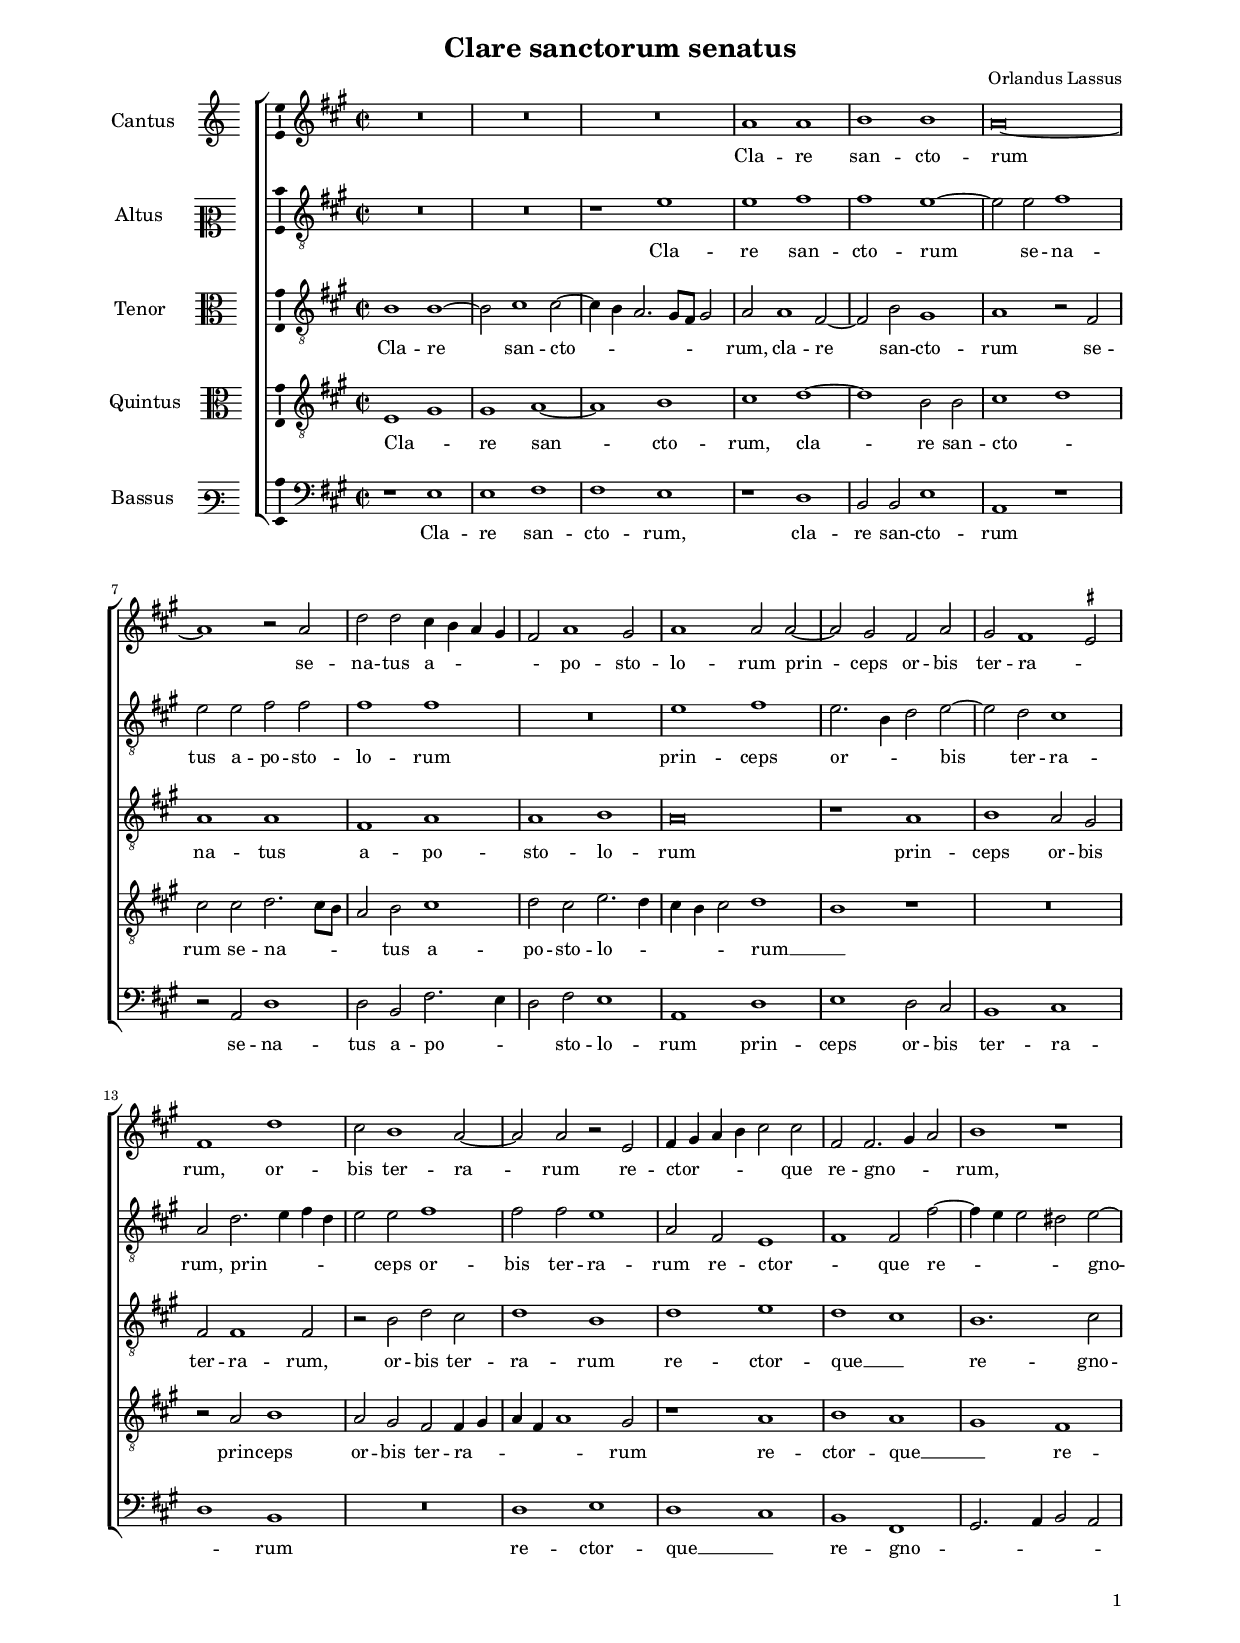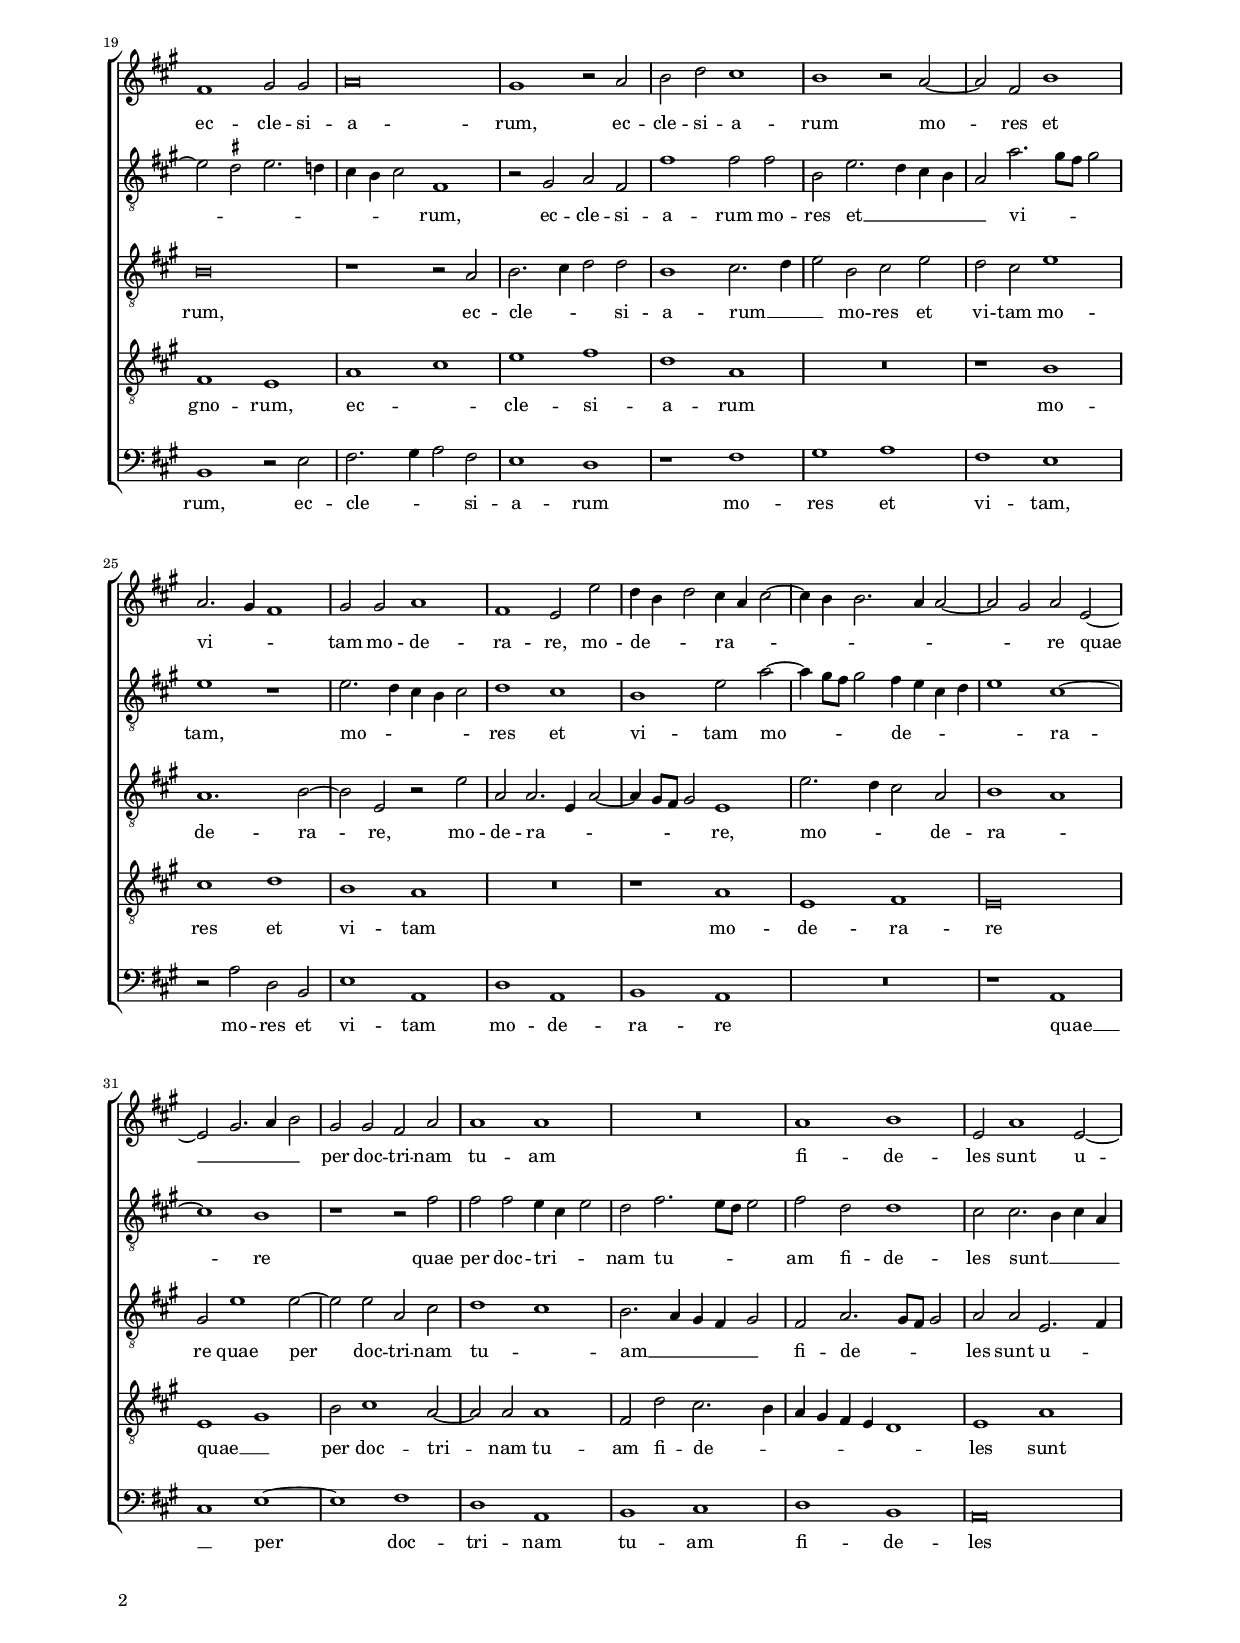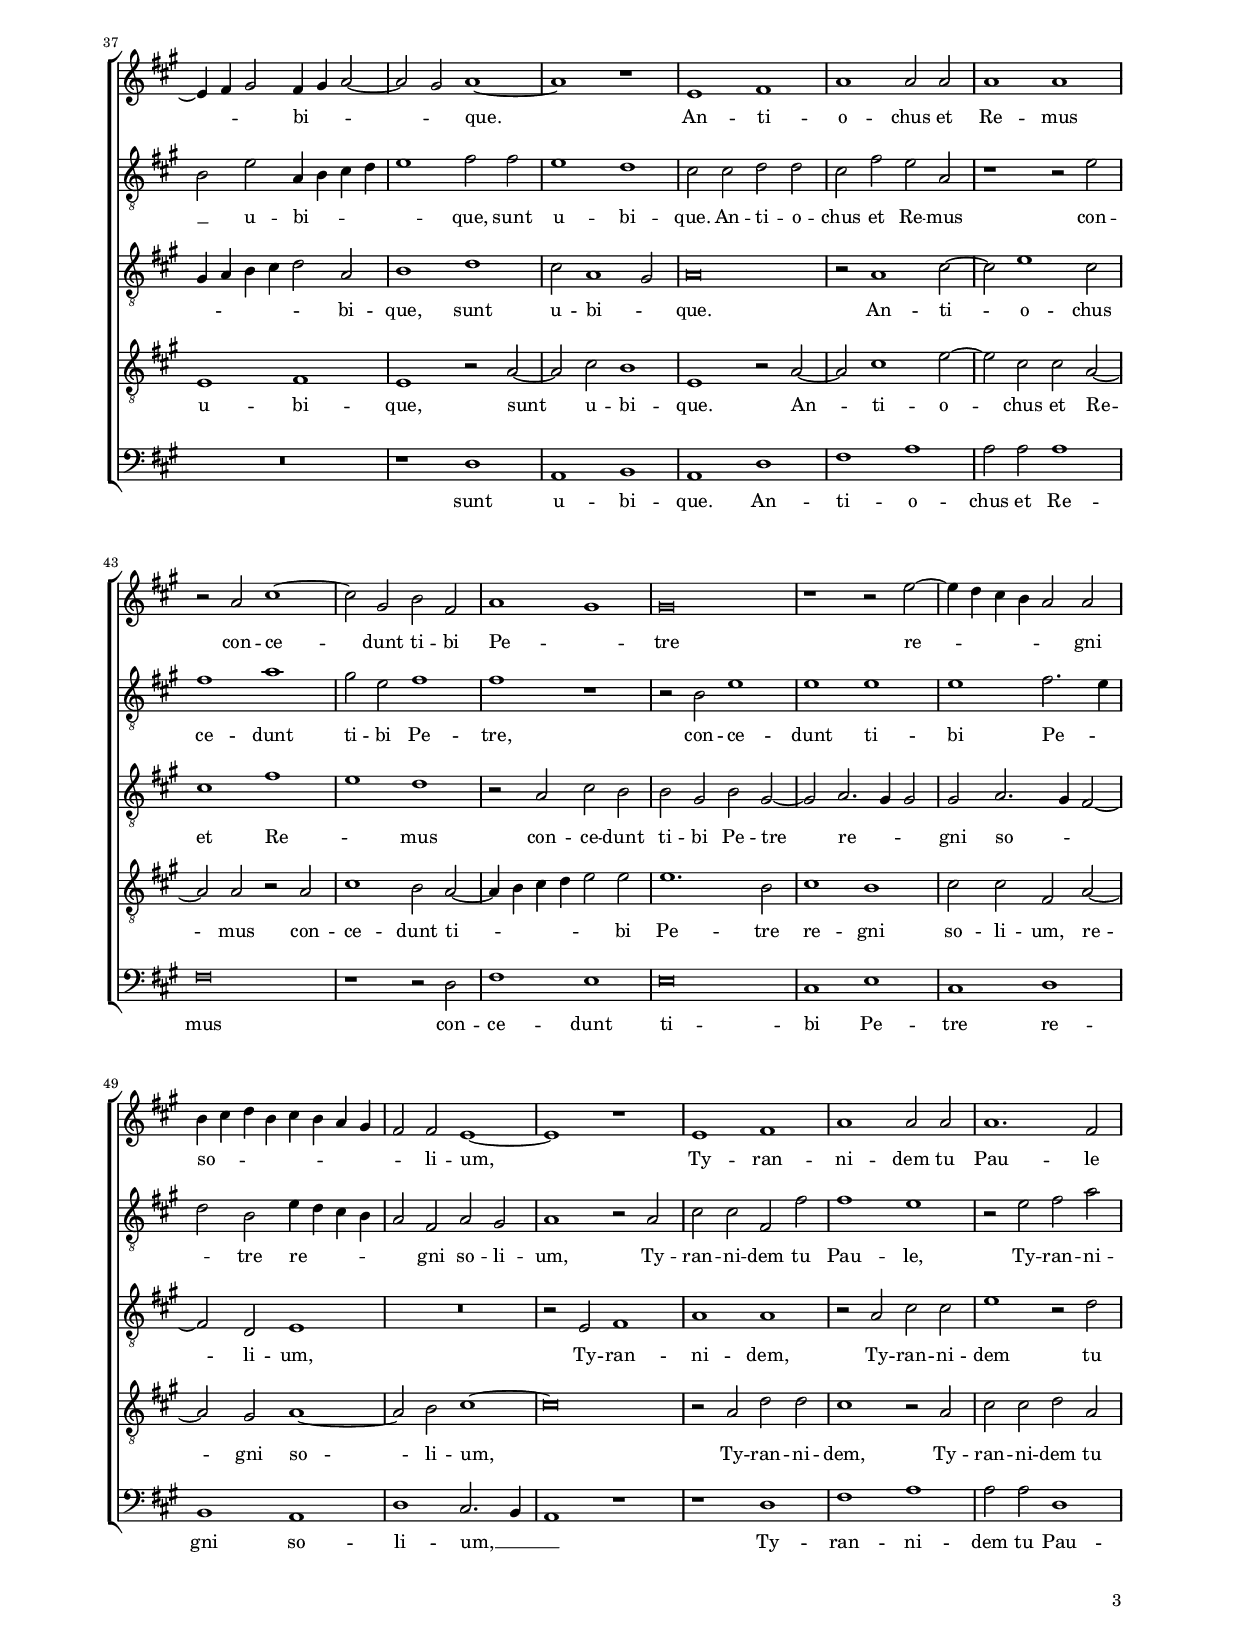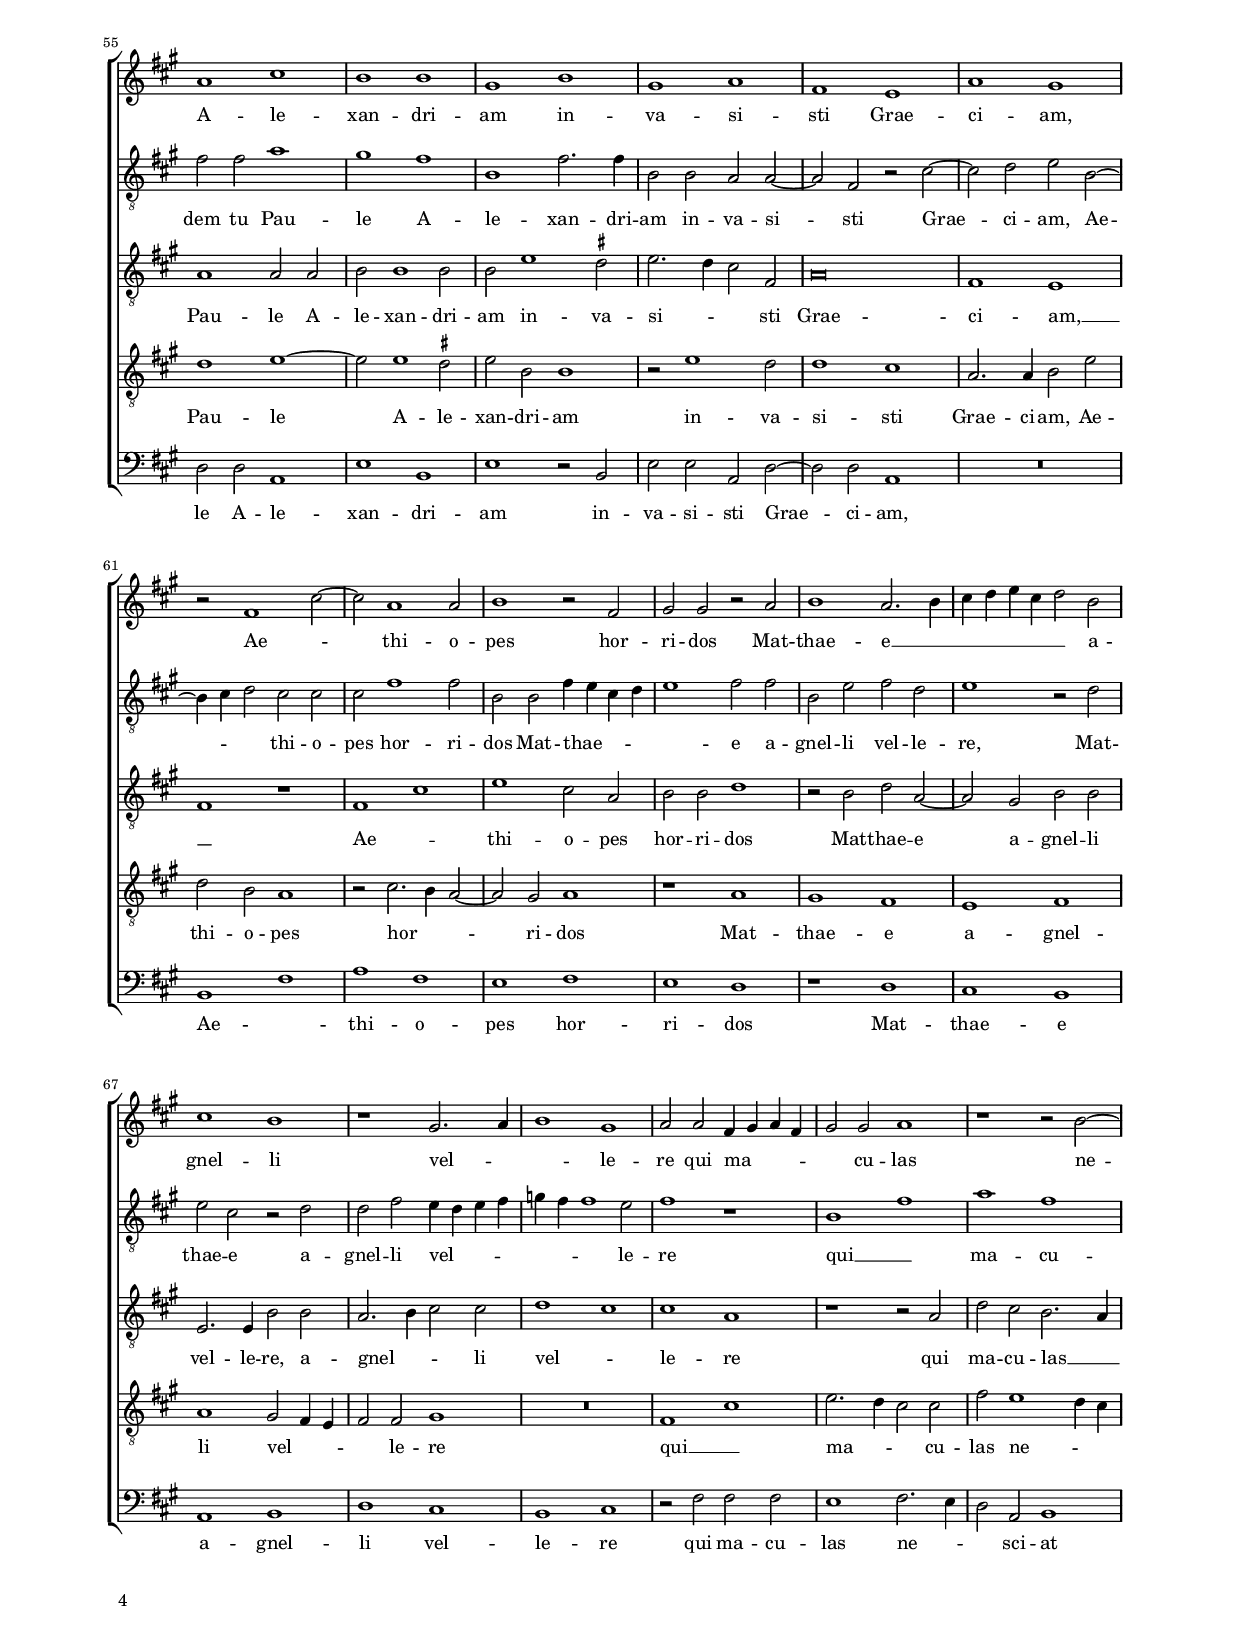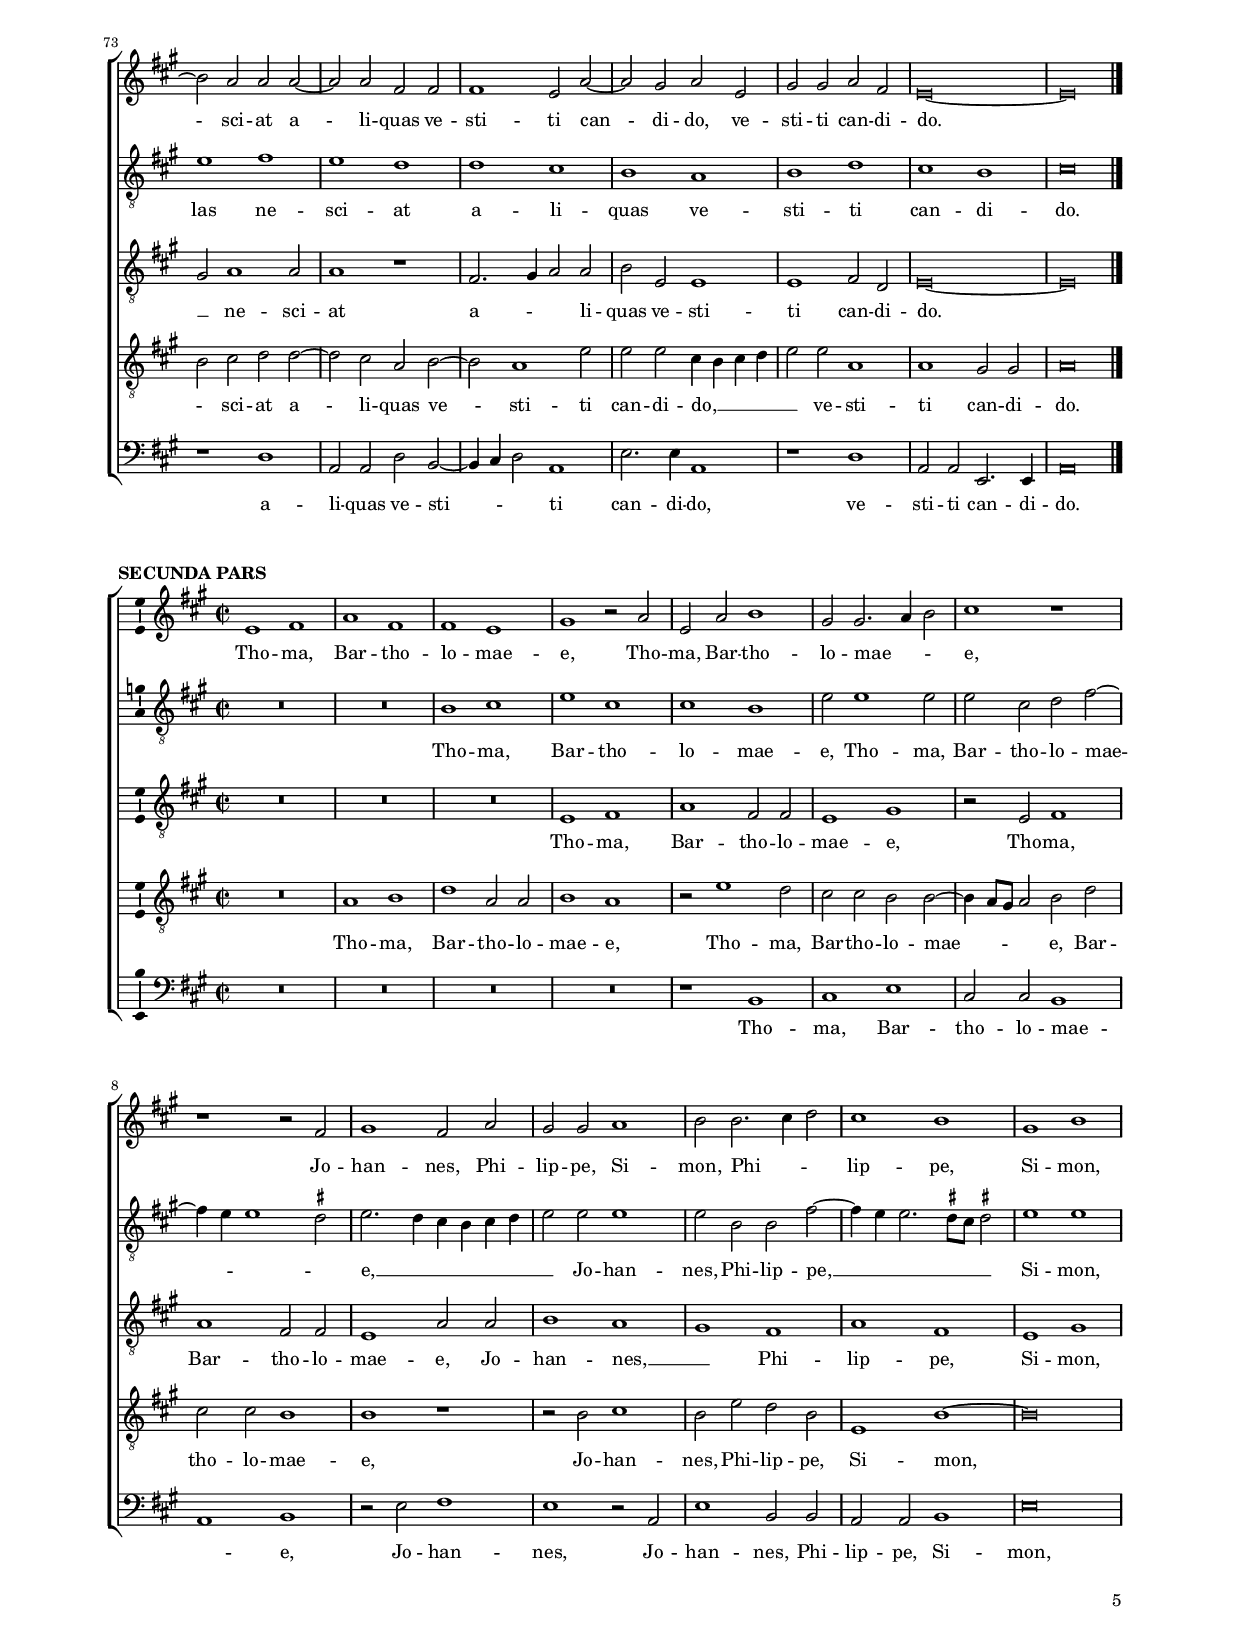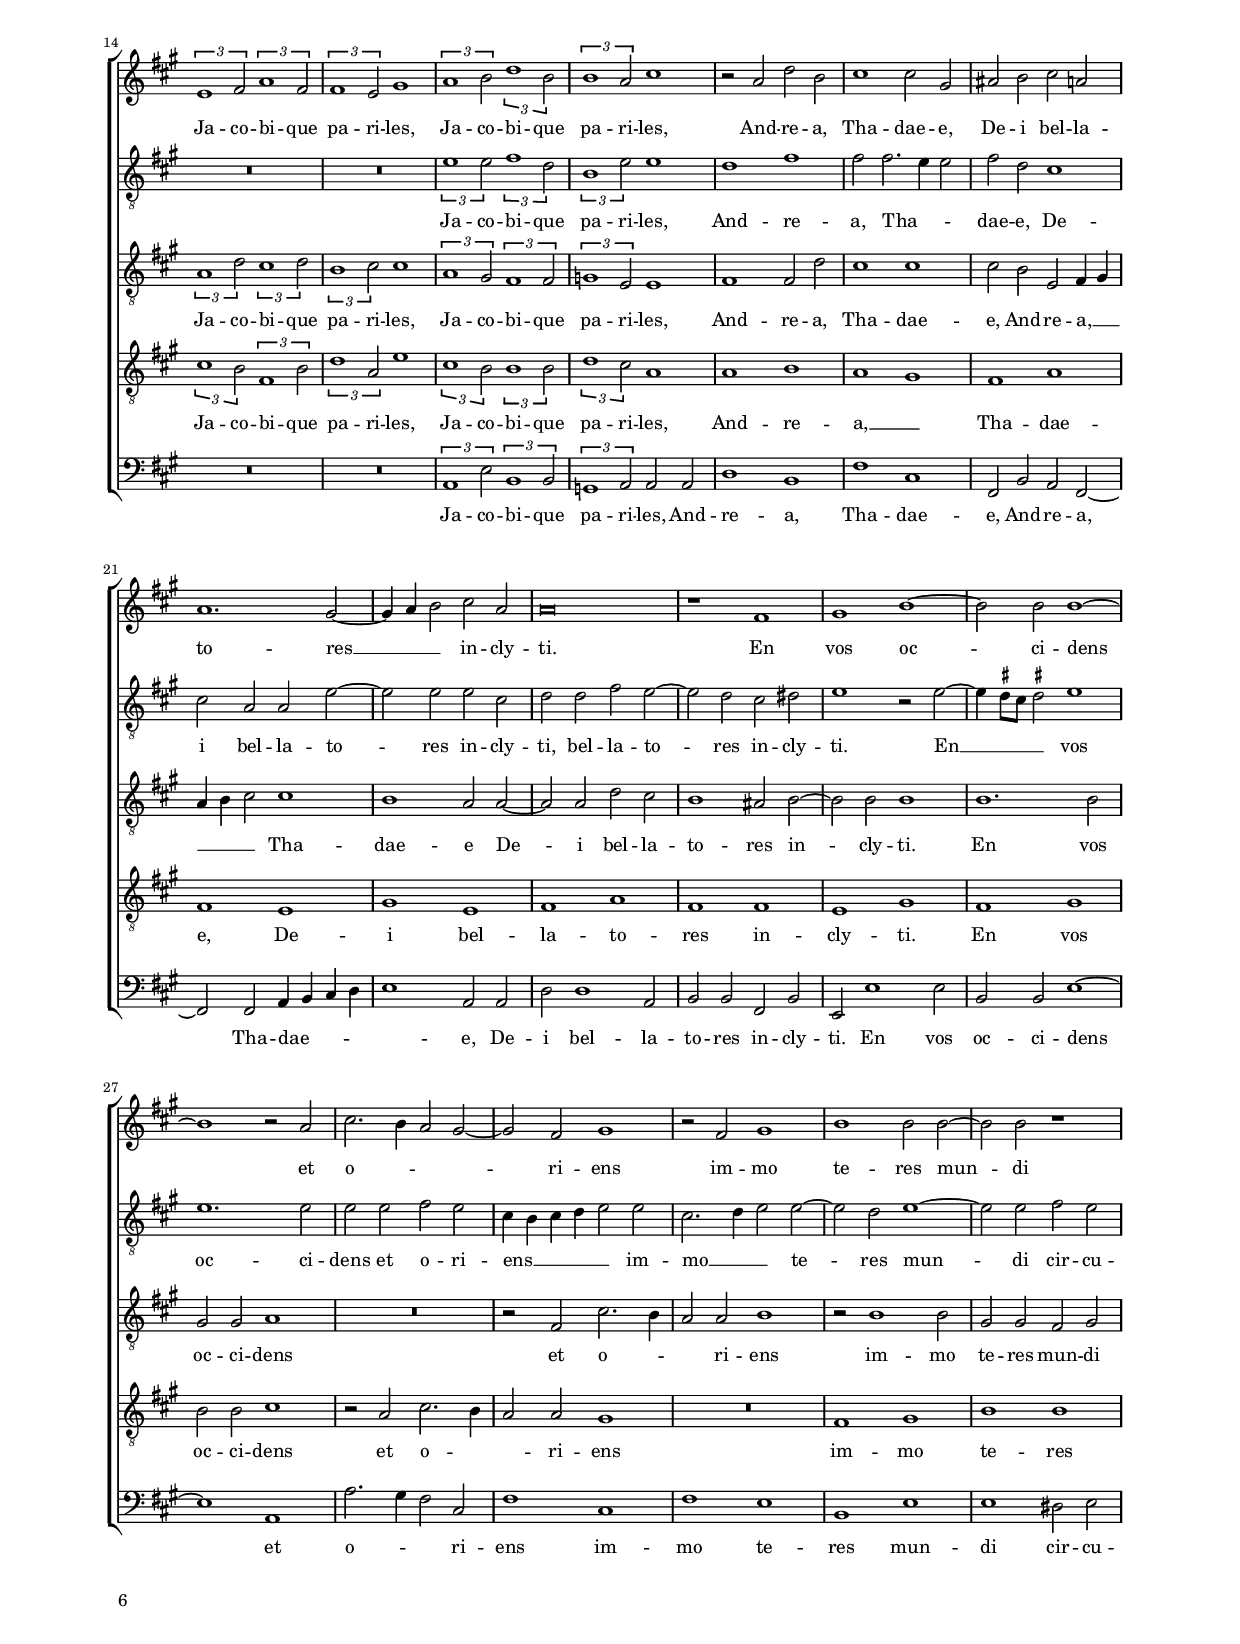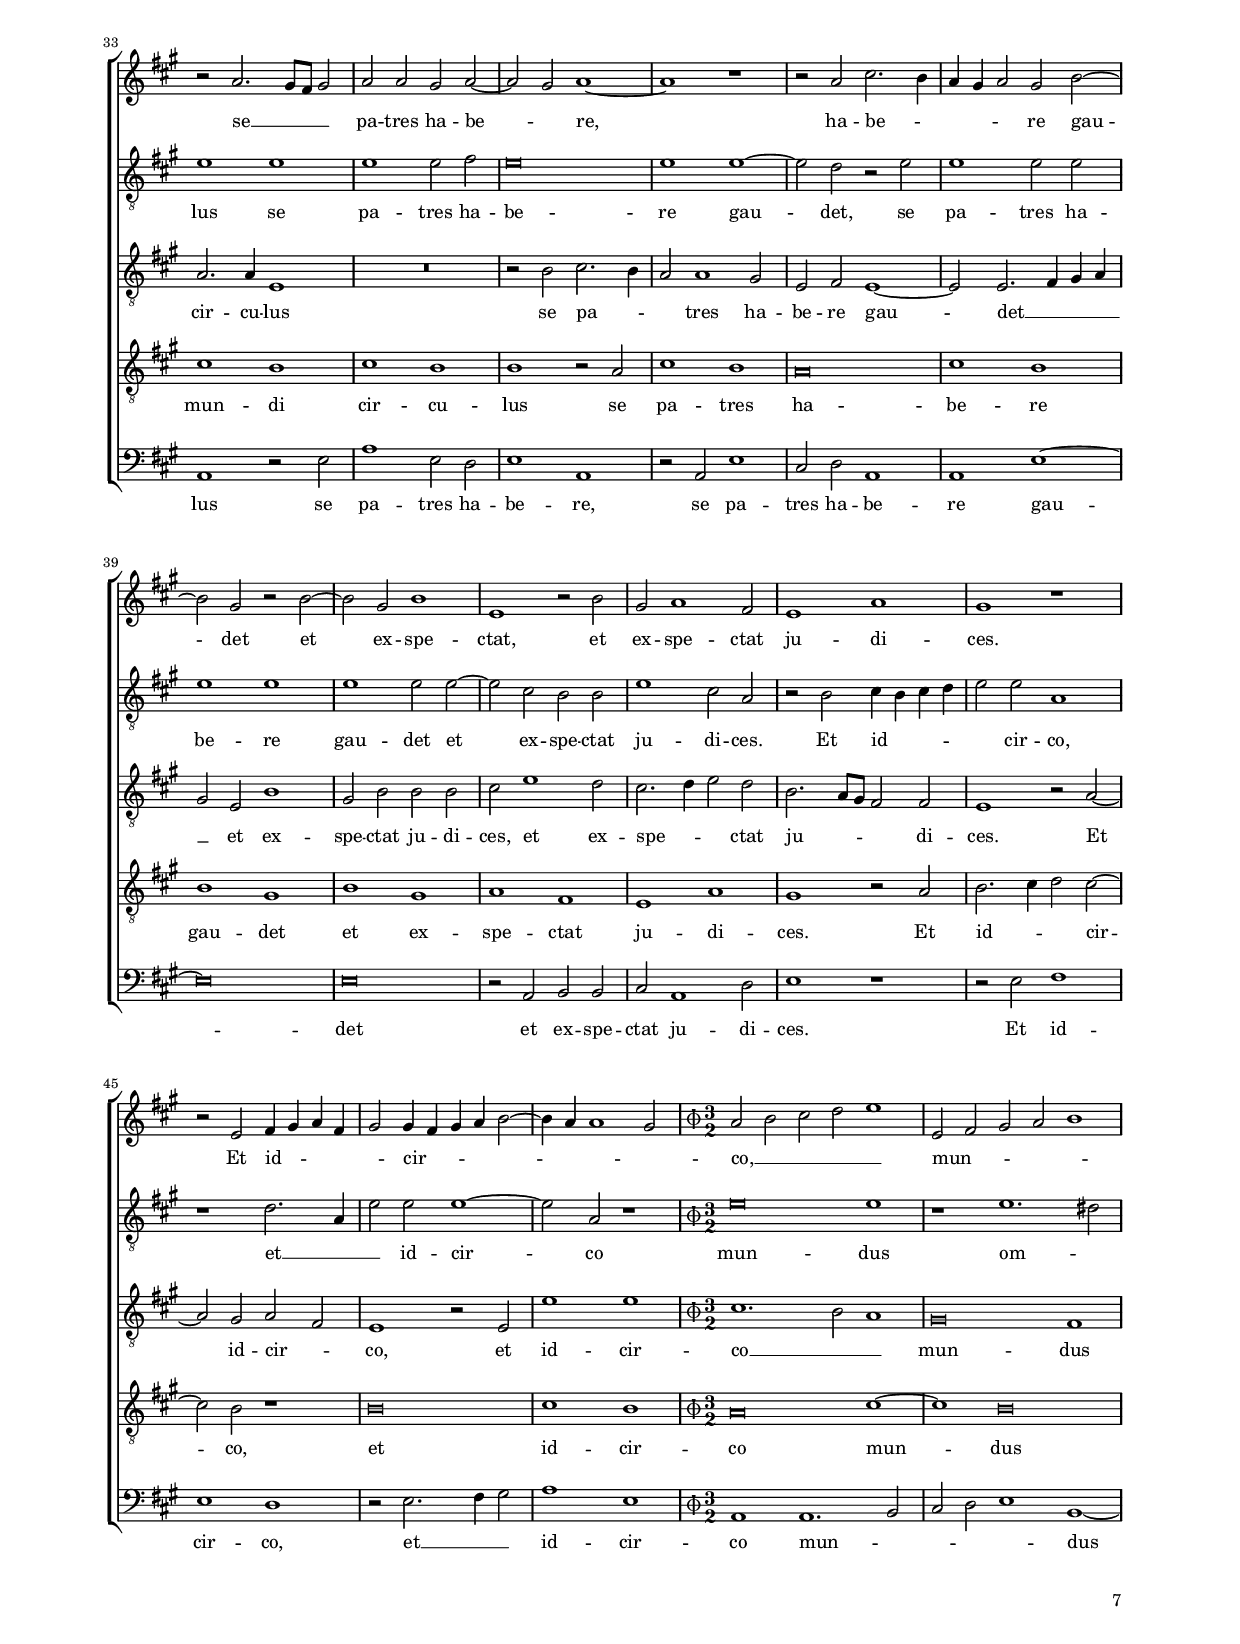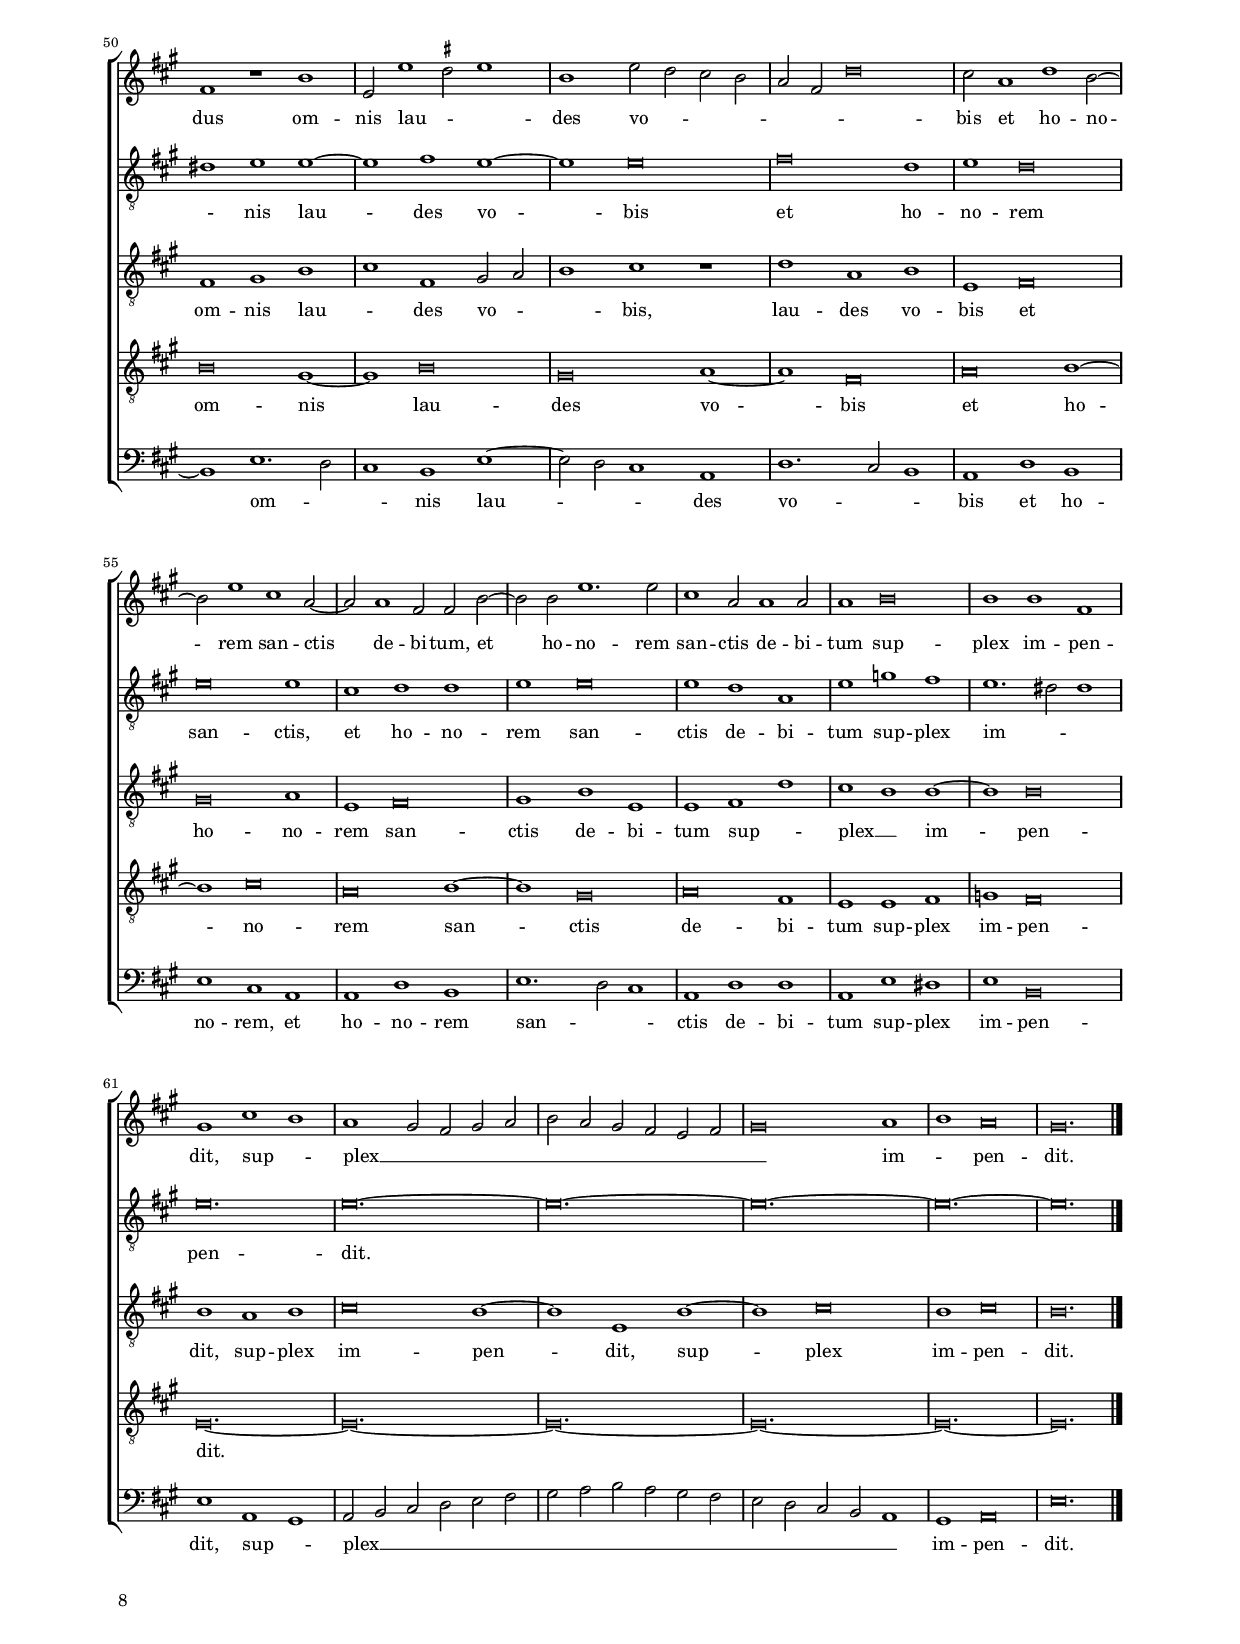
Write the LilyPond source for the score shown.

\header
{
  title="Clare sanctorum senatus"
  composer="Orlandus Lassus"
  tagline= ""
}

\version "2.22.0"
\include "deutsch.ly"
#(set-global-staff-size 15)
% #(set-default-paper-size "letter")
#(ly:set-option 'point-and-click #f)

	
	#(define ((double-time-signature glyph a b) grob)
    (grob-interpret-markup grob
          (markup #:override '(baseline-skip . 2.5) #:number
                  (#:line ((markup (#:musicglyph glyph))
                           (#:fontsize -1 #:column (a b)))))))

    ficta = { \once \set suggestAccidentals = ##t }
	
	forget = #(define-music-function (music) (ly:music?) #{
		\accidentalStyle forget
		$music
		\accidentalStyle default
		#})
	

\paper
	{
	top-margin = 1.8 \cm
	bottom-margin = 1.2 \cm
	left-margin = 2 \cm
	right-margin = 2 \cm
	ragged-bottom = ##f
	ragged-last-bottom = ##t
	print-page-number = ##f
	score-system-spacing = #'((basic-distance . 16) (minimum-distance . 14) (padding . 5) (strechability . 150))
	system-system-spacing = #'((basic-distance . 16) (minimum-distance . 14) (padding . 5) (strechability . 150))
    oddFooterMarkup=\markup   \fill-line { "" \fromproperty #'page:page-number-string }
    evenFooterMarkup=\markup  \fill-line { \fromproperty #'page:page-number-string "" }
    last-bottom-spacing = #'((basic-distance . 12) (minimum-distance . 7) (padding . 4))
%	systems-per-page = 3
%	min-systems-per-page = 3
	}

global = {
	\key c \major
	\time 2/2 \set Score.measureLength = #(ly:make-moment 2/1)
    \set Score.tempoHideNote = ##t
    \tempo 2 = 90
    \skip 1*2*79 \bar "|."
	}
	

incipitcantus = \markup { \score {
	{
	\set Staff.instrumentName = \markup { \fontsize #1 "Cantus" }
	\key c \major
	\clef violin
	s4 \bar ""
	}
	\layout  {
	raggedright = ##t
	indent = 1.8 \cm
	line-width = 2.5 \cm
	\context { \Staff \remove Time_signature_engraver }
	\override Staff.Clef.Y-extent = #'(0 . 0)
	}} \hspace #1 }
      
      
incipitaltus = \markup { \score {
	{
	\set Staff.instrumentName = \markup { \fontsize #1 "Altus" }
	\key c \major
	\clef mezzosoprano
	s4 \bar ""
	}
	\layout  {
	raggedright = ##t
	indent = 1.8 \cm
	line-width = 2.5 \cm
	\context { \Staff \remove Time_signature_engraver }
	\override Staff.Clef.Y-extent = #'(0 . 0)
	}} \hspace #1 }


incipittenor = \markup { \score {
	{
	\set Staff.instrumentName = \markup { \fontsize #1 "Tenor" }
	\key c \major
	\clef alto
	s4 \bar ""
	}
	\layout  {
	raggedright = ##t
	indent = 1.8 \cm
	line-width = 2.5 \cm
	\context { \Staff \remove Time_signature_engraver }
	\override Staff.Clef.Y-extent = #'(0 . 0)
	}} \hspace #1 }
      
      
incipitquintus = \markup { \score {
	{
	\set Staff.instrumentName = \markup { \fontsize #1 "Quintus" }
	\key c \major
	\clef alto
	s4 \bar ""
	}
	\layout  {
	raggedright = ##t
	indent = 1.8 \cm
	line-width = 2.5 \cm
	\context { \Staff \remove Time_signature_engraver }
	\override Staff.Clef.Y-extent = #'(0 . 0)
	}} \hspace #1 }
      
      
incipitbassus = \markup { \score {
	{
	\set Staff.instrumentName = \markup { \fontsize #1 "Bassus" }
	\key c \major
	\clef varbaritone
	s4 \bar ""
	}
	\layout  {
	raggedright = ##t
	indent = 1.8 \cm
	line-width = 2.5 \cm
	\context { \Staff \remove Time_signature_engraver }
	\override Staff.Clef.Y-extent = #'(0 . 0)
	}} \hspace #1 }


cantus =  \relative c''
	{
	R\breve
	R\breve
	R\breve
	c1 c
%5
	d1 d |
	c\breve~
	c1 r2 c
	f2 f e4 d c h
	a2 c1 h2
%10
	c1 c2 c~ |
	c2 h a c
	h2 a1 \ficta gis2
	a1 f'
	e2 d1 c2~
%15
	c2 c r g |
	a4 h c d e2 e
	a,2 a2. h4 c2
	d1 r
	a1 h2 h
%20
	c\breve |
	h1 r2 c
	d2 f e1
	d1 r2 c~
	c2 a d1
%25
	c2. h4 a1 |
	h2 h c1
	a1 g2 g'
	f4 d f2 e4 c e2~
	e4 d d2. c4 c2~
%30
	c2 h c g~ |
	g2 h2. c4 d2
	h2 h a c
	c1 c
	R\breve
%35
	c1 d
	g,2 c1 g2~
	g4 a h2 a4 h c2~
	c2 h c1~
	c1 r
%40
	g1 a |
	c1 c2 c
	c1 c
	r2 c e1~
	e2 h d a
%45
	c1 h |
	h\breve
	r1 r2 g'~
	g4 f e d c2 c
	d4 e f d e d c h
%50
	a2 a g1~ |
	g1 r
	g1 a
	c1 c2 c
	c1. a2
%55
	c1 e
	d1 d
	h1 d
	h1 c
	a1 g
%60
	c1 h |
	r2 a1 e'2~
	e2 c1 c2
	d1 r2 a
	h2 h r c
%65
	d1 c2. d4 |
	e4 f g e f2 d
	e1 d
	r1 h2. c4
	d1 h
%70
	c2 c a4 h c a |
	h2 h c1
	r1 r2 d~
	d2 c c c~
	c2 c a a
%75
	a1 g2 c~ |
	c2 h c g
	h2 h c a
	g\breve~
	g\breve |
	}


altus =  \relative c'
        {
	R\breve
	R\breve
	r1 g'
	g1 a
%5
	a1 g~ |
	g2 g a1
	g2 g a a
	a1 a
	R\breve
%10
	g1 a |
	g2. d4 f2 g~
	g2 f e1
	c2 f2. g4 a f
	g2 g a1
%15
	a2 a g1 |
	c,2 a g1
	a1 a2 a'~
	a4 g g2 fis g~
	g2 \ficta fis g2. f4
%20
	e4 d e2 a,1 |
	r2 h c a
	a'1 a2 a
	d,2 g2. f4 e d
	c2 c'2. h8 a h2
%25
	g1 r |
	g2. f4 e d e2
	f1 e
	d1 g2 c~
	c4 h8 a h2 a4 g e f
%30
	g1 e~ |
	e1 d
	r1 r2 a'
	a2 a g4 e g2
	f2 a2. g8 f g2
%35
	a2 f f1 |
	e2 e2. d4 e c
	d2 g c,4 d e f
	g1 a2 a
	g1 f
%40
	e2 e f f |
	e2 a g c,
	r1 r2 g'
	a1 c
	h2 g a1
%45
	a1 r |
	r2 d, g1
	g1 g
	g1 a2. g4
	f2 d g4 f e d
%50
	c2 a c h |
	c1 r2 c
	e2 e a, a'
	a1 g
	r2 g a c
%55
	a2 a c1
	h1 a
	d,1 a'2. a4
	d,2 d c c~
	c2 a r e'~
%60
	e2 f g d~ |
	d4 e f2 e e
	e2 a1 a2
	d,2 d a'4 g e f
	g1 a2 a
%65
	d,2 g a f |
	g1 r2 f
	g2 e r f
	f2 a g4 f g a
	b4 a a1 g2
%70
	a1 r |
	d,1 a'
	c1 a
	g1 a
	g1 f
%75
	f1 e |
	d1 c
	d1 f
	e1 d
	e\breve |
	}


tenor =  \relative c'
	{
	d1 d~
	d2 e1 e2~
	e4 d c2. h8 a h2
	c2 c1 a2~
%5
	a2 d h1 |
	c1 r2 a
	c1 c
	a1 c
	c1 d
%10
	c\breve |
	r1 c
	d1 c2 h
	a2 a1 a2
	r2 d f e
%15
	f1 d |
	f1 g 
	f1 e
	d1. e2
	d\breve
%20
	r1 r2 c |
	d2. e4 f2 f
	d1 e2. f4
	g2 d e g
	f2 e g1
%25
	c,1. d2~ |
	d2 g, r g'
	c,2 c2. g4 c2~
	c4 h8 a h2 g1
	g'2. f4 e2 c
%30
	d1 c |
	h2 g'1 g2~
	g2 g c, e
	f1 e
	d2. c4 h a h2
%35
	a2 c2. h8 a h2 |
	c2 c g2. a4
	h4 c d e f2 c
	d1 f
	e2 c1 h2
%40
	c\breve |
	r2 c1 e2~
	e2 g1 e2
	e1 a
	g1 f
%45
	r2 c e d |
	d2 h d h~
	h2 c2. h4 h2
	h2 c2. h4 a2~
	a2 f g1
%50
	R\breve |
	r2 g a1
	c1 c
	r2 c e e
	g1 r2 f
%55
	c1 c2 c |
	d2 d1 d2
	d2 g1 \ficta fis2
	g2. f4 e2 a,
	c\breve
%60
	a1 g |
	a1 r
	a1 e'
	g1 e2 c
	d2 d f1
%65
	r2 d f c~ |
	c2 h d d
	g,2. g4 d'2 d
	c2. d4 e2 e
	f1 e
%70
	e1 c |
	r1 r2 c
	f2 e d2. c4
	h2 c1 c2
	c1 r
%75
	a2. h4 c2 c |
	d2 g, g1
	g1 a2 f
	g\breve~
	g\breve |
	}


quintus  =  \relative c'
	{
	g1 h
	h1 c~
	c1 d
	e1 f~
%5
	f1 d2 d |
	e1 f
	e2 e f2. e8 d
	c2 d e1
	f2 e g2. f4
%10
	e4 d e2 f1 |
	d1 r
	R\breve
	r2 c d1
	c2 h a a4 h
%15
	c4 a c1 h2 |
	r1 c
	d1 c
	h1 a
	a1 g
%20
	c1 e |
	g1 a
	f1 c
	R\breve
	r1 d
%25
	e1 f |
	d1 c
	R\breve
	r1 c
	g1 a
%30
	g\breve |
	g1 h
	d2 e1 c2~
	c2 c c1
	a2 f' e2. d4
%35
	c4 h a g f1 |
	g1 c
	g1 a
	g1 r2 c~
	c2 e d1
%40
	g,1 r2 c~ |
	c2 e1 g2~
	g2 e e c~
	c2 c r c
	e1 d2 c~
%45
	c4 d e f g2 g |
	g1. d2
	e1 d
	e2 e a,2 c~
	c2 h c1~
%50
	c2 d e1~ |
	e\breve
	r2 c f f
	e1 r2 c
	e2 e f c
%55
	f1 g~ |
	g2 g1 \ficta fis2
	g2 d d1
	r2 g1 f2
	f1 e
%60
	c2. c4 d2 g |
	f2 d c1
	r2 e2. d4 c2~
	c2 h c1
	r1 c
%65
	h1 a |
	g1 a
	c1 h2 a4 g
	a2 a h1
	R\breve
%70
	a1 e' |
	g2. f4 e2 e
	a2 g1 f4 e
	d2 e f f~
	f2 e c d~
%75
	d2 c1 g'2 |
	g2 g e4 d e f
	g2 g c,1
	c1 h2 h
	c\breve |
	}


bassus  =  \relative c
	{
	r1 g'
	g1 a
	a1 g
	r1 f
%5
	d2 d g1 |
	c,1 r
	r2 c f1
	f2 d a'2. g4
	f2 a g1
%10
	c,1 f |
	g1 f2 e
	d1 e
	f1 d
	R\breve
%15
	f1 g |
	f1 e
	d1 a
	h2. c4 d2 c
	d1 r2 g
%20
	a2. h4 c2 a |
	g1 f
	r1 a
	h1 c
	a1 g
%25
	r2 c f, d |
	g1 c,
	f1 c
	d1 c
	R\breve
%30
	r1 c |
	e1 g~
	g1 a
	f1 c
	d1 e
%35
	f1 d |
	c\breve
	R\breve
	r1 f
	c1 d
%40
	c1 f |
	a1 c
	c2 c c1
	a\breve
	r1 r2 f
%45
	a1 g |
	g\breve
	e1 g
	e1 f
	d1 c
%50
	f1 e2. d4 |
	c1 r
	r1 f
	a1 c
	c2 c f,1
%55
	f2 f c1 |
	g'1 d
	g1 r2 d
	g2 g c, f~
	f2 f c1
%60
	R\breve |
	d1 a'
	c1 a
	g1 a
	g1 f
%65
	r1 f |
	e1 d
	c1 d
	f1 e
	d1 e
%70
	r2 a a a |
	g1 a2. g4
	f2 c d1
	r1 f
	c2 c f d~
%75
	d4 e f2 c1 |
	g'2. g4 c,1
	r1 f
	c2 c g2. g4
	c\breve |
	}


lyricscantus = \lyricmode {
	Cla -- re san -- cto -- rum se -- na -- tus a -- _ _ _ _ po -- sto -- lo -- rum
        prin -- ceps or -- bis ter -- ra -- _ rum,
        or -- bis ter -- ra -- rum
        re -- ctor -- _ _ _ _ que re -- gno -- _ _ rum,
        ec -- cle -- si -- a -- rum,
        ec -- cle -- si -- a -- rum mo -- res et vi -- _ _ tam
        mo -- de -- ra -- re,
        mo -- de -- _ _ ra -- _ _ _ _ _ _ _ re
        quae __ _ _ _ per doc -- tri -- nam tu -- am 
        fi -- de -- les sunt u -- _ _ bi -- _ _ _ que.
        An -- ti -- o -- chus et Re -- mus con -- ce -- dunt ti -- bi Pe -- _ tre
        re -- _ _ _ _ gni so -- _ _ _ _ _ _ _ _ li -- um,
        Ty -- ran -- ni -- dem tu Pau -- le
        A -- le -- xan -- dri -- am in -- va -- si -- sti
        Grae -- ci -- am,
        Ae -- _ thi -- o -- pes hor -- ri -- dos 
        Mat -- thae -- e __ _ _ _ _ _ _ a -- gnel -- li vel -- _ _ le -- re
        qui ma -- _ _ _ _ cu -- las ne -- sci -- at a -- li -- quas ve -- sti -- ti can -- di -- do,
        ve -- sti -- ti can -- di -- do.
	}


lyricsaltus = \lyricmode {
	Cla -- re san -- cto -- rum se -- na -- tus a -- po -- sto -- lo -- rum
        prin -- ceps or -- _ _ bis ter -- ra -- rum,
        prin -- _ _ _ _ ceps or -- bis ter -- ra -- rum
        re -- ctor -- _ que re -- _ _ _ gno -- _ _ _ _ _ _ rum,
        ec -- cle -- si -- a -- rum mo -- res et __ _ _ _ _ vi -- _ _ _ tam, 
        mo -- _ _ _ _ res et vi -- tam
        mo -- _ _ _ de -- _ _ _ _ ra -- re
        quae per doc -- tri -- _ _ nam tu -- _ _ _ am fi -- de -- les sunt __ _ _ _ _ u -- bi -- _ _ _ _ que,
        sunt u -- bi -- que.
        An -- ti -- o -- chus et Re -- mus con -- ce -- dunt ti -- bi Pe -- tre,
        con -- ce -- dunt ti -- bi Pe -- _ _ tre
        re -- _ _ _ _ gni so -- li -- um,
        Ty -- ran -- ni -- dem tu Pau -- le,
        Ty -- ran -- ni -- dem tu Pau -- le
        A -- le -- xan -- dri -- am in -- va -- si -- sti
        Grae -- ci -- am,
        Ae -- _ _ thi -- o -- pes hor -- ri -- dos 
        Mat -- thae -- _ _ _ _ e a -- gnel -- li vel -- le -- re,
        Mat -- thae -- e a -- gnel -- li vel -- _ _ _ _ _ _ le -- re
        qui __ _ ma -- cu -- las ne -- sci -- at a -- li -- quas ve -- sti -- ti can -- di -- do.
	}


lyricstenor = \lyricmode {
	Cla -- re san -- cto -- _ _ _ _ _ rum,
        cla -- re san -- cto -- rum se -- na -- tus a -- po -- sto -- lo -- rum
        prin -- ceps or -- bis ter -- ra -- rum,
        or -- bis ter -- ra -- rum
        re -- ctor -- que __ _ re -- gno -- rum,
        ec -- cle -- _ _ si -- a -- rum __ _ _ mo -- res et vi -- tam
        mo -- de -- ra -- re,
        mo -- de -- ra -- _ _ _ _ _ re,
        mo -- _ _ de -- ra -- _ re
        quae per doc -- tri -- nam tu -- _ am __ _ _ _ _ fi -- de -- _ _ _ les 
        sunt u -- _ _ _ _ _ _ bi -- que,
        sunt u -- bi -- _ que.
        An -- ti -- o -- chus et Re -- _ mus con -- ce -- dunt ti -- bi Pe -- tre
        re -- _ _ gni so -- _ _ li -- um,
        Ty -- ran -- ni -- dem,
        Ty -- ran -- ni -- dem tu Pau -- le
        A -- le -- xan -- dri -- am in -- va -- si -- _ _ sti
        Grae -- ci -- am, __ _
        Ae -- _ thi -- o -- pes hor -- ri -- dos 
        Mat -- thae -- e a -- gnel -- li vel -- le -- re,
        a -- gnel -- _ _ li vel -- _ le -- re
        qui ma -- cu -- las __ _ _ ne -- sci -- at a -- _ _ li -- quas ve -- sti -- ti can -- di -- do.
	}


lyricsquintus = \lyricmode {
	Cla -- _ re san -- cto -- rum,
        cla -- re san -- cto -- _ rum se -- na -- _ _ _ tus a -- po -- sto -- lo -- _ _ _ _ rum __ _
        prin -- ceps or -- bis ter -- ra -- _ _ _ _ rum
        re -- ctor -- que __ _ re -- gno -- rum,
        ec -- _ cle -- si -- a -- rum mo -- res et vi -- tam
        mo -- de -- ra -- re
        quae __ _ per doc -- tri -- nam tu -- am fi -- de -- _ _ _ _ _ _ les
        sunt u -- bi -- que,
        sunt u -- bi -- que.
        An -- ti -- o -- chus et Re -- mus con -- ce -- dunt ti -- _ _ _ _ bi Pe -- tre
        re -- gni so -- li -- um,
        re -- gni so -- li -- um,
        Ty -- ran -- ni -- dem,
        Ty -- ran -- ni -- dem tu Pau -- le
        A -- le -- xan -- dri -- am in -- va -- si -- sti
        Grae -- ci -- am,
        Ae -- thi -- o -- pes hor -- _ _ ri -- dos 
        Mat -- thae -- e a -- gnel -- li vel -- _ _ _ le -- re
        qui __ _ ma -- _ _ cu -- las ne -- _ _ _ sci -- at a -- li -- quas 
        ve -- sti -- ti can -- di -- do, __ _ _ _ _
        ve -- sti -- ti can -- di -- do.
	}


lyricsbassus = \lyricmode {
	Cla -- re san -- cto -- rum,
        cla -- re san -- cto -- rum se -- na -- tus a -- po -- _ _ sto -- lo -- rum
        prin -- ceps or -- bis ter -- ra -- _ rum
        re -- ctor -- que __ _ re -- gno -- _ _ _ _ rum,
        ec -- cle -- _ _ si -- a -- rum mo -- res et vi -- tam, 
        mo -- res et vi -- tam
        mo -- de -- ra -- re
        quae __ _ per doc -- tri -- nam tu -- am fi -- de -- les
        sunt u -- bi -- que.
        An -- ti -- o -- chus et Re -- mus con -- ce -- dunt ti -- bi Pe -- tre
        re -- gni so -- li -- um, __ _ _
        Ty -- ran -- ni -- dem tu Pau -- le
        A -- le -- xan -- dri -- am in -- va -- si -- sti
        Grae -- ci -- am,
        Ae -- _ thi -- o -- pes hor -- ri -- dos 
        Mat -- thae -- e a -- gnel -- li vel -- le -- re
        qui ma -- cu -- las ne -- _ _ sci -- at a -- li -- quas ve -- sti -- _ _ ti can -- di -- do,
        ve -- sti -- ti can -- di -- do.
	}


\score
{  
	\transpose c a, {
	\new ChoirStaff \with { \override StaffGrouper.staff-staff-spacing.basic-distance = #12 }
	<<

	\new Staff << \global
	\new Voice="v1" {
		\set Staff.instrumentName=\incipitcantus
		\set Staff.midiInstrument = "reed organ"
		\clef violin
		\cantus }
	\new Lyrics \lyricsto "v1" {\lyricscantus }
	>>


	\new Staff << \global
	\new Voice="v2" {
		\set Staff.instrumentName=\incipitaltus
		\set Staff.midiInstrument = "reed organ"
		\clef "G_8" 
		\altus}
	\new Lyrics \lyricsto "v2" {\lyricsaltus }
	>>


	\new Staff << \global
	\new Voice="v3" {
		\set Staff.instrumentName=\incipittenor
		\set Staff.midiInstrument = "reed organ"
		\clef "G_8"
		\tenor }
	\new Lyrics \lyricsto "v3" {\lyricstenor }
	>>


	\new Staff << \global
	\new Voice="v5" {
		\set Staff.instrumentName=\incipitquintus
		\set Staff.midiInstrument = "reed organ"
		\clef "G_8"
		\quintus}
	\new Lyrics \lyricsto "v5" {\lyricsquintus }
	>>


	\new Staff << \global
	\new Voice="v4" {
		\set Staff.instrumentName=\incipitbassus
		\set Staff.midiInstrument = "reed organ"
		\clef bass
		\bassus }
	\new Lyrics \lyricsto "v4" {\lyricsbassus}
	>>

	>>
	} % transpose

	\layout
	{
	indent = 2.5 \cm
	\context { \Staff \override TimeSignature.break-visibility = #end-of-line-invisible }
	\context { \Lyrics \override VerticalAxisGroup.nonstaff-relatedstaff-spacing.padding = #1.4 }
%	\context { \Lyrics \override LyricText.font-size = #1 }
	\context { \Staff \consists "Ambitus_engraver" }
	\context { \Score \override BarNumber.padding = #2 }
	\context { \Voice \override NoteHead.style = #'baroque }
	}


\midi
	{
	}

}

%%%%%%%%%%%%%%%%%%%%  PARS SECUNDA


global = {
	\key c \major
	\time 2/2 \set Score.measureLength = #(ly:make-moment 2/1)
    \set Score.tempoHideNote = ##t
    \tempo 2 = 90
    \skip 1*2*47 
	\once \override Score.TimeSignature.stencil = #(double-time-signature "timesig.mensural34" "3" "2") \time 3/1
    \tempo 1 = 135
    \skip 1*3*19 \bar "|."
	}


cantus =  \relative c''
	{
	g1 a
	c1 a
	a1 g
	h1 r2 c
%5
	g2 c d1 |
	h2 h2. c4 d2
	e1 r
	r1 r2 a,
	h1 a2 c
%10
	h2 h c1 |
	d2 d2. e4 f2
	e1 d
	h1 d
	\tuplet 3/2 1 { g,1 a2 c1 a2
%15
    a1 g2 } h1 |
	\tuplet 3/2 1 { c1 d2 f1 d2
    d1 c2 } e1
	r2 c f d
	e1 e2 h
%20
	cis2 d e c |
	c1. h2~
	h4 c d2 e c
	c\breve
	r1 a
%25
	h1 d~ |
	d2 d d1~
	d1 r2 c
	e2. d4 c2 h~
	h2 a h1
%30
	r2 a h1 |
	d1 d2 d~
	d2 d r1
	r2 c2. h8 a h2
	c2 c h c~
%35
	c2 h c1~ |
	c1 r
	r2 c e2. d4
	c4 h c2 h d~
	d2 h r d~
%40
	d2 h d1 |
	g,1 r2 d'
	h2 c1 a2
	g1 c
	h1 r
%45
	r2 g a4 h c a |
	h2 h4 a h c d2~
	d4 c c1 h2
% Triple time
	c2 d e f g1
	g,2 a h c d1 |
%50
    a1 r d
	g,2 g'1 \ficta fis2 g1
	d1 g2 f e d
	c2 a f'\breve
	e2 c1 f d2~ |
%55
    d2 g1 e c2~
	c2 c1 a2 a d~
	d2 d g1. g2
	e1 c2 c1 c2
	c1 d\breve |
%60
    d1 d a
	h1 e d
	c1 h2 a h c
	d2 c h a g a
	h\breve c1 |
%65
    d1 c\breve
	h\breve. |
	}


altus =  \relative c'
        {
	R\breve
	R\breve
	d1 e
	g1 e
%5
	e1 d |
	g2 g1 g2
	g2 e f a~
	a4 g g1 \ficta fis2
	g2. f4 e d e f
%10
	g2 g g1 |
	g2 d d a'~
	a4 g g2. \ficta fis8 e \ficta fis!2
	g1 g
	R\breve
%15
	R\breve |
	\tuplet 3/2 1 { g1 g2 a1 f2
    d1 g2 } g1
	f1 a
	a2 a2. g4 g2
%20
	a2 f e1 |
	e2 c c g'~
	g2 g g e
	f2 f a g~
	g2 f e fis
%25
	g1 r2 g~ |
	g4 \ficta fis8 e \ficta fis!2 g1
	g1. g2
	g2 g a g
	e4 d e f g2 g
%30
	e2. f4 g2 g~ |
	g2 f g1~
	g2 g a g
	g1 g
	g1 g2 a
%35
	g\breve |
	g1 g~
	g2 f r g
	g1 g2 g
	g1 g
%40
	g1 g2 g~ |
	g2 e d d
	g1 e2 c
	r2 d e4 d e f
	g2 g c,1
%45
	r1 f2. c4 |
	g'2 g g1~
	g2 c, r1
% Triple time
	g'\breve g1
	r1 g1. fis2
%50
	fis1 g g~ |
	g1 a g~
	g1 g\breve
	a\breve f1
	g1 f\breve
%55
	g\breve g1 |
	e1 f f
	g1 g\breve
	g1 f c
	g'1 b a 
%60
	g1. fis2 fis1 |
	g\breve.
	g\breve.~
    g\breve.~
    g\breve.~
%65
    g\breve.~
    g\breve. |
	}


tenor =  \relative c'
	{
	R\breve
	R\breve
	R\breve
	g1 a
%5
	c1 a2 a |
	g1 h
	r2 g a1
	c1 a2 a
	g1 c2 c
%10
	d1 c |
	h1 a
	c1 a
	g1 h
	\tuplet 3/2 1 { c1 f2 e1 f2
%15
    d1 e2 } e1 |
	\tuplet 3/2 1 { c1 h2 a1 a2
    b1 g2 } g1
	a1 a2 f'
	e1 e
%20
	e2 d g, a4 h |
	c4 d e2 e1
	d1 c2 c~
	c2 c f e
	d1 cis2 d~
%25
	d2 d d1 |
	d1. d2
	h2 h c1
	R\breve
	r2 a e'2. d4
%30
	c2 c d1 |
	r2 d1 d2
	h2 h a h
	c2. c4 g1
	R\breve
%35
	r2 d' e2. d4 |
	c2 c1 h2
	g2 a g1~
	g2 g2. a4 h c
	h2 g d'1
%40
	h2 d d d |
	e2 g1 f2
	e2. f4 g2 f
	d2. c8 h a2 a
	g1 r2 c~
%45
	c2 h c a |
	g1 r2 g
	g'1 g
% Triple time
	e1. d2 c1
	h\breve a1
%50
	a1 h d |
	e1 a, h2 c
	d1 e r
	f1 c d
	g,1 a\breve
%55
	h\breve c1 |
	g1 a\breve
	h1 d g,
	g1 a f'
	e1 d d~
%60
	d1 d\breve |
	d1 c d
	e\breve d1~
	d1 g, d'~
	d1 e\breve
%65
	d1 e\breve |
    d\breve. |
	}


quintus  =  \relative c'
	{
	R\breve
	c1 d
	f1 c2 c
	d1 c
%5
	r2 g'1 f2 |
	e2 e d d~
	d4 c8 h c2 d f
	e2 e d1
	d1 r
%10
	r2 d e1 |
	d2 g f d
	g,1 d'~
	d\breve
	\tuplet 3/2 1 { e1 d2 a1 d2
%15
    f1 c2 } g'1 |
	\tuplet 3/2 1 { e1 d2 d1 d2
    f1 e2 } c1
	c1 d
	c1 h
%20
	a1 c |
	a1 g
	h1 g
	a1 c
	a1 a
%25
	g1 h |
	a1 h
	d2 d e1
	r2 c e2. d4
	c2 c h1
%30
	R\breve |
	a1 h
	d1 d
	e1 d
	e1 d
%35
	d1 r2 c |
	e1 d
	c\breve
	e1 d
	d1 h
%40
	d1 h |
	c1 a
	g1 c
	h1 r2 c
	d2. e4 f2 e~
%45
	e2 d r1 |
	d\breve
	e1 d
% Triple time
	c\breve e1~
	e1 d\breve
%50
	d\breve h1~ |
	h1 d\breve
	h\breve c1~
	c1 a\breve
	c\breve d1~
%55
	d1 e\breve |
	c\breve d1~
	d1 h\breve
	c\breve a1
	g1 g a
%60
	b1 a\breve |
	g\breve.~
    g\breve.~
    g\breve.~
    g\breve.~	
%65
    g\breve.~ 
    g\breve. |
	}


bassus  =  \relative c
	{
	R\breve
	R\breve
	R\breve
	R\breve
%5
	r1 d |
	e1 g
	e2 e d1
	c1 d
	r2 g a1
%10
	g1 r2 c, |
	g'1 d2 d
	c2 c d1
	g\breve
	R\breve
%15
	R\breve |
	\tuplet 3/2 1 { c,1 g'2 d1 d2
    b1 c2 } c2 c
	f1 d
	a'1 e
%20
	a,2 d c a~ |
	a2 a c4 d e f
	g1 c,2 c
	f2 f1 c2
	d2 d a d
%25
	g,2 g'1 g2 |
	d2 d g1~
	g1 c,
	c'2. h4 a2 e
	a1 e
%30
	a1 g |
	d1 g
	g1 fis2 g
	c,1 r2 g'
	c1 g2 f
%35
	g1 c, |
	r2 c g'1
	e2 f c1
	c1 g'~
	g\breve
%40
	g\breve |
	r2 c, d d
	e2 c1 f2
	g1 r
	r2 g a1
%45
	g1 f |
	r2 g2. a4 h2
	c1 g
% Triple time
	c,1 c1. d2
	e2 f g1 d~
%50
	d1 g1. f2 |
	e1 d g~
	g2 f e1 c
	f1. e2 d1
	c1 f d
%55
	g1 e c |
	c1 f d
	g1. f2 e1
	c1 f f
	c1 g' fis
%60
	g1 d\breve |
	g1 c, h
	c2 d e f g a
	h2 c d c h a
	g2 f e d c1
%65
    h1 c\breve
    g'\breve. |
	}


lyricscantus = \lyricmode {
	Tho -- ma, Bar -- tho -- lo -- mae -- e, 
        Tho -- ma, Bar -- tho -- lo -- mae -- _ _ e,
        Jo -- han -- nes, Phi -- lip -- pe, Si -- mon,
        Phi -- _ _ lip -- pe, Si -- mon,
        Ja -- co -- bi -- que pa -- ri -- les,
        Ja -- co -- bi -- que pa -- ri -- les,
        And -- re -- a, Tha -- dae -- e,
        De -- i bel -- la -- to -- res __ _ _ in -- cly -- ti.
        En vos oc -- ci -- dens et o -- _ _ _ ri -- ens im -- mo te -- res mun -- di
        se __ _ _ _ pa -- tres ha -- be -- _ re,
        ha -- be -- _ _ _ _ re gau -- det
        et ex -- spe -- ctat,
        et ex -- spe -- ctat ju -- di -- ces.
        Et id -- _ _ _ _ cir -- _ _ _ _ _ _ _ co, __ _ _ _ _
        mun -- _ _ _ _ dus om -- nis lau -- _ _ des vo -- _ _ _ _ _ _ bis
        et ho -- no -- rem san -- ctis de -- bi -- tum,
        et ho -- no -- rem san -- ctis de -- bi -- tum
        sup -- plex im -- pen -- dit,
        sup -- _ plex __ _ _ _ _ _ _ _ _ _ _ _ im -- _ pen -- dit.
	}


lyricsaltus = \lyricmode {
	Tho -- ma, Bar -- tho -- lo -- mae -- e, 
        Tho -- ma, Bar -- tho -- lo -- mae -- _ _ _ e, __ _ _ _ _ _ _
        Jo -- han -- nes, Phi -- lip -- pe, __ _ _ _ _ _ 
        Si -- mon,
        Ja -- co -- bi -- que pa -- ri -- les,
        And -- re -- a, Tha -- _ _ dae -- e,
        De -- i bel -- la -- to -- res in -- cly -- ti,
        bel -- la -- to -- res in -- cly -- ti.
        En __ _ _ _ vos oc -- ci -- dens et o -- ri -- ens __ _ _ _ _ im -- mo __ _ _ te -- res mun -- di
        cir -- cu -- lus se pa -- tres ha -- be -- re gau -- det,
        se pa -- tres ha -- be -- re gau -- det
        et ex -- spe -- ctat ju -- di -- ces.
        Et id -- _ _ _ _ cir -- co,
        et __ _ _ id -- cir -- co mun -- dus om -- _ _ nis lau -- des vo -- bis
        et ho -- no -- rem san -- ctis,
        et ho -- no -- rem san -- ctis
        de -- bi -- tum sup -- plex im -- _ _ pen -- dit.
	}


lyricstenor = \lyricmode {
	Tho -- ma, Bar -- tho -- lo -- mae -- e, 
        Tho -- ma, Bar -- tho -- lo -- mae -- e,
        Jo -- han -- nes, __ _ Phi -- lip -- pe,
        Si -- mon,
        Ja -- co -- bi -- que pa -- ri -- les,
        Ja -- co -- bi -- que pa -- ri -- les,
        And -- re -- a, Tha -- dae -- e,
        And -- re -- a, __ _ _ _ _ Tha -- dae -- e
        De -- i bel -- la -- to -- res in -- cly -- ti.
        En vos oc -- ci -- dens et o -- _ _ ri -- ens 
        im -- mo te -- res mun -- di cir -- cu -- lus 
        se pa -- _ _ tres ha -- be -- re gau -- det __ _ _ _ _
        et ex -- spe -- ctat ju -- di -- ces,
        et ex -- spe -- _ _ ctat ju -- _ _ _ di -- ces.
        Et id -- cir -- _ co,
        et id -- cir -- co __ _ _ mun -- dus om -- nis lau -- _ des vo -- _ _ bis,
        lau -- des vo -- bis
        et ho -- no -- rem san -- ctis de -- bi -- tum sup -- _ plex __ _ im -- pen -- dit,
        sup -- plex im -- pen -- dit,
        sup -- plex im -- pen -- dit.
	}


lyricsquintus = \lyricmode {
	Tho -- ma, Bar -- tho -- lo -- mae -- e, 
        Tho -- ma, Bar -- tho -- lo -- mae -- _ _ _ e,
        Bar -- tho -- lo -- mae -- e,
        Jo -- han -- nes, Phi -- lip -- pe, Si -- mon,
        Ja -- co -- bi -- que pa -- ri -- les,
        Ja -- co -- bi -- que pa -- ri -- les,
        And -- re -- a, __ _ Tha -- dae -- e,
        De -- i bel -- la -- to -- res in -- cly -- ti.
        En vos oc -- ci -- dens et o -- _ _ ri -- ens 
        im -- mo te -- res mun -- di cir -- cu -- lus
        se pa -- tres ha -- be -- re gau -- det
        et ex -- spe -- ctat ju -- di -- ces.
        Et id -- _ _ cir -- co,
        et id -- cir -- co mun -- dus om -- nis lau -- des vo -- bis
        et ho -- no -- rem san -- ctis
        de -- bi -- tum sup -- plex im -- pen -- dit.
	}


lyricsbassus = \lyricmode {
	Tho -- ma, Bar -- tho -- lo -- mae -- _ e, 
        Jo -- han -- nes, 
        Jo -- han -- nes, Phi -- lip -- pe, Si -- mon,
        Ja -- co -- bi -- que pa -- ri -- les,
        And -- re -- a, Tha -- dae -- e,
        And -- re -- a, Tha -- dae -- _ _ _ _ e,
        De -- i bel -- la -- to -- res in -- cly -- ti.
        En vos oc -- ci -- dens et o -- _ _ ri -- ens im -- mo te -- res mun -- di cir -- cu -- lus 
        se pa -- tres ha -- be -- re,
        se pa -- tres ha -- be -- re gau -- det
        et ex -- spe -- ctat ju -- di -- ces.
        Et id -- cir -- co,
        et __ _ _ id -- cir -- co mun -- _ _ _ _ dus om -- _ _ nis lau -- _ _ des vo -- _ _ bis
        et ho -- no -- rem,
        et ho -- no -- rem san -- _ _ ctis
        de -- bi -- tum sup -- plex im -- pen -- dit,
        sup -- _ plex __ _ _ _ _ _ _ _ _ _ _ _ _ _ _ _ _ im -- pen -- dit.
	}


\score
	{  
	\transpose c a, {
	\new ChoirStaff \with { \override StaffGrouper.staff-staff-spacing.basic-distance = #12 }
	<<

	\new Staff <<\global
	\new Voice="v1" {
	  %\set Staff.instrumentName=Cantus
		\set Staff.midiInstrument = "reed organ"
		\clef violin
		\cantus }
	\new Lyrics \lyricsto "v1" {\lyricscantus }
	>>


	\new Staff << \global
	\new Voice="v2" {
	  %\set Staff.instrumentName=Altus
		\set Staff.midiInstrument = "reed organ"
		\clef "G_8" 
		\altus}
	\new Lyrics \lyricsto "v2" {\lyricsaltus }
	>>


	\new Staff <<\global
	\new Voice="v3" {
	  %\set Staff.instrumentName=Tenor
		\set Staff.midiInstrument = "reed organ"
		\clef "G_8"
		\tenor }
	\new Lyrics \lyricsto "v3" {\lyricstenor }
	>>


	\new Staff << \global
	\new Voice="v5" {
	  %\set Staff.instrumentName=Quintus
		\set Staff.midiInstrument = "reed organ"
		\clef "G_8"
		\quintus}
	\new Lyrics \lyricsto "v5" {\lyricsquintus }
	>>


	\new Staff <<\global
	\new Voice="v4" {
	  %\set Staff.instrumentName=Bassus
		\set Staff.midiInstrument = "reed organ"
		\clef bass
		\bassus }
	\new Lyrics \lyricsto "v4" {\lyricsbassus}
	>>
	
	>>
	} % transpose

	\layout
	{
    indent = 0 \cm
	\context { \Staff \override TimeSignature.break-visibility = #end-of-line-invisible }
	\context { \Lyrics \override VerticalAxisGroup.nonstaff-relatedstaff-spacing.padding = #1.4 }
%	\context { \Lyrics \override LyricText.font-size = #1 }
	\context { \Staff \consists "Ambitus_engraver" }
	\context { \Score \override BarNumber.padding = #2 }
	\context { \Voice \override NoteHead.style = #'baroque }
	}

    \header { piece = \markup { \raise #2 \bold "SECUNDA PARS"} }
    
\midi
	{
	}
	
}

% EOF
